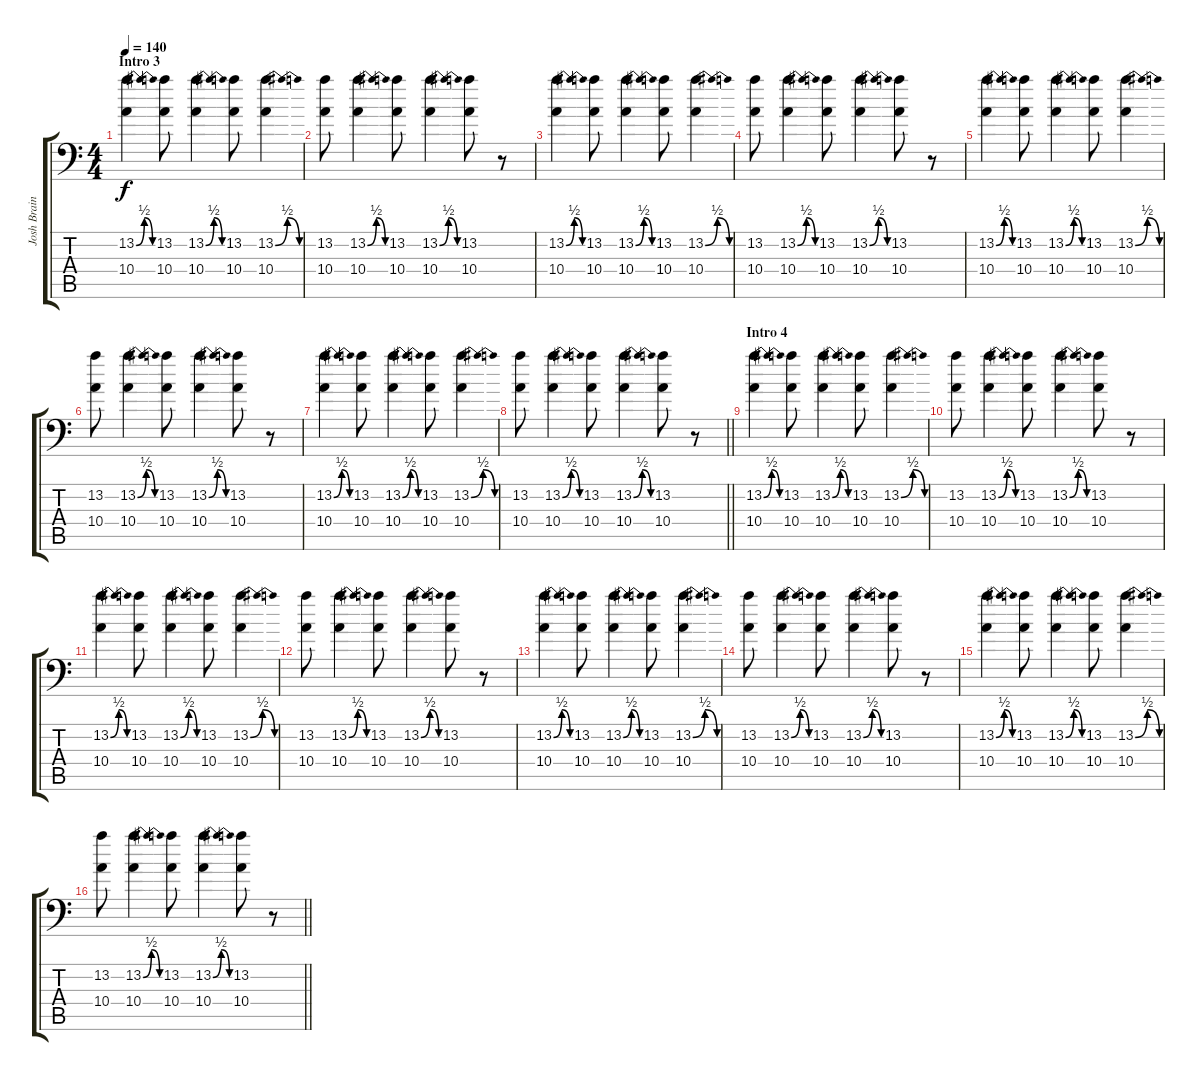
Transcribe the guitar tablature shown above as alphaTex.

\track ("Josh Brainard" "Josh Brain") {instrument distortionguitar}
\staff {score tabs}
\tuning (Db4 Ab3 E3 B2 Gb2 Gb1) {hide}
\ts (4 4)
\section ("" "Intro 3")
\tempo 140
\clef f4
\ks c
(13.2{be (bendrelease 0 0 10 2 20 2 60 0)} 10.4).4{dy f} (13.2 10.4).8 (13.2{be (bendrelease 0 0 10 2 20 2 60 0)} 10.4).4 (13.2 10.4).8 (13.2{be (bendrelease 0 0 10 2 20 2 60 0)} 10.4).4 |
(13.2 10.4).8 (13.2{be (bendrelease 0 0 10 2 20 2 60 0)} 10.4).4 (13.2 10.4).8 (13.2{be (bendrelease 0 0 10 2 20 2 60 0)} 10.4).4 (13.2 10.4).8 r.8 |
(13.2{be (bendrelease 0 0 10 2 20 2 60 0)} 10.4).4 (13.2 10.4).8 (13.2{be (bendrelease 0 0 10 2 20 2 60 0)} 10.4).4 (13.2 10.4).8 (13.2{be (bendrelease 0 0 10 2 20 2 60 0)} 10.4).4 |
(13.2 10.4).8 (13.2{be (bendrelease 0 0 10 2 20 2 60 0)} 10.4).4 (13.2 10.4).8 (13.2{be (bendrelease 0 0 10 2 20 2 60 0)} 10.4).4 (13.2 10.4).8 r.8 |
(13.2{be (bendrelease 0 0 10 2 20 2 60 0)} 10.4).4 (13.2 10.4).8 (13.2{be (bendrelease 0 0 10 2 20 2 60 0)} 10.4).4 (13.2 10.4).8 (13.2{be (bendrelease 0 0 10 2 20 2 60 0)} 10.4).4 |
(13.2 10.4).8 (13.2{be (bendrelease 0 0 10 2 20 2 60 0)} 10.4).4 (13.2 10.4).8 (13.2{be (bendrelease 0 0 10 2 20 2 60 0)} 10.4).4 (13.2 10.4).8 r.8 |
(13.2{be (bendrelease 0 0 10 2 20 2 60 0)} 10.4).4 (13.2 10.4).8 (13.2{be (bendrelease 0 0 10 2 20 2 60 0)} 10.4).4 (13.2 10.4).8 (13.2{be (bendrelease 0 0 10 2 20 2 60 0)} 10.4).4 |
\barLineRight lightlight
(13.2 10.4).8 (13.2{be (bendrelease 0 0 10 2 20 2 60 0)} 10.4).4 (13.2 10.4).8 (13.2{be (bendrelease 0 0 10 2 20 2 60 0)} 10.4).4 (13.2 10.4).8 r.8 |
\section ("" "Intro 4")
(13.2{be (bendrelease 0 0 10 2 20 2 60 0)} 10.4).4 (13.2 10.4).8 (13.2{be (bendrelease 0 0 10 2 20 2 60 0)} 10.4).4 (13.2 10.4).8 (13.2{be (bendrelease 0 0 10 2 20 2 60 0)} 10.4).4 |
(13.2 10.4).8 (13.2{be (bendrelease 0 0 10 2 20 2 60 0)} 10.4).4 (13.2 10.4).8 (13.2{be (bendrelease 0 0 10 2 20 2 60 0)} 10.4).4 (13.2 10.4).8 r.8 |
(13.2{be (bendrelease 0 0 10 2 20 2 60 0)} 10.4).4 (13.2 10.4).8 (13.2{be (bendrelease 0 0 10 2 20 2 60 0)} 10.4).4 (13.2 10.4).8 (13.2{be (bendrelease 0 0 10 2 20 2 60 0)} 10.4).4 |
(13.2 10.4).8 (13.2{be (bendrelease 0 0 10 2 20 2 60 0)} 10.4).4 (13.2 10.4).8 (13.2{be (bendrelease 0 0 10 2 20 2 60 0)} 10.4).4 (13.2 10.4).8 r.8 |
(13.2{be (bendrelease 0 0 10 2 20 2 60 0)} 10.4).4 (13.2 10.4).8 (13.2{be (bendrelease 0 0 10 2 20 2 60 0)} 10.4).4 (13.2 10.4).8 (13.2{be (bendrelease 0 0 10 2 20 2 60 0)} 10.4).4 |
(13.2 10.4).8 (13.2{be (bendrelease 0 0 10 2 20 2 60 0)} 10.4).4 (13.2 10.4).8 (13.2{be (bendrelease 0 0 10 2 20 2 60 0)} 10.4).4 (13.2 10.4).8 r.8 |
(13.2{be (bendrelease 0 0 10 2 20 2 60 0)} 10.4).4 (13.2 10.4).8 (13.2{be (bendrelease 0 0 10 2 20 2 60 0)} 10.4).4 (13.2 10.4).8 (13.2{be (bendrelease 0 0 10 2 20 2 60 0)} 10.4).4 |
\barLineRight lightlight
(13.2 10.4).8 (13.2{be (bendrelease 0 0 10 2 20 2 60 0)} 10.4).4 (13.2 10.4).8 (13.2{be (bendrelease 0 0 10 2 20 2 60 0)} 10.4).4 (13.2 10.4).8 r.8
